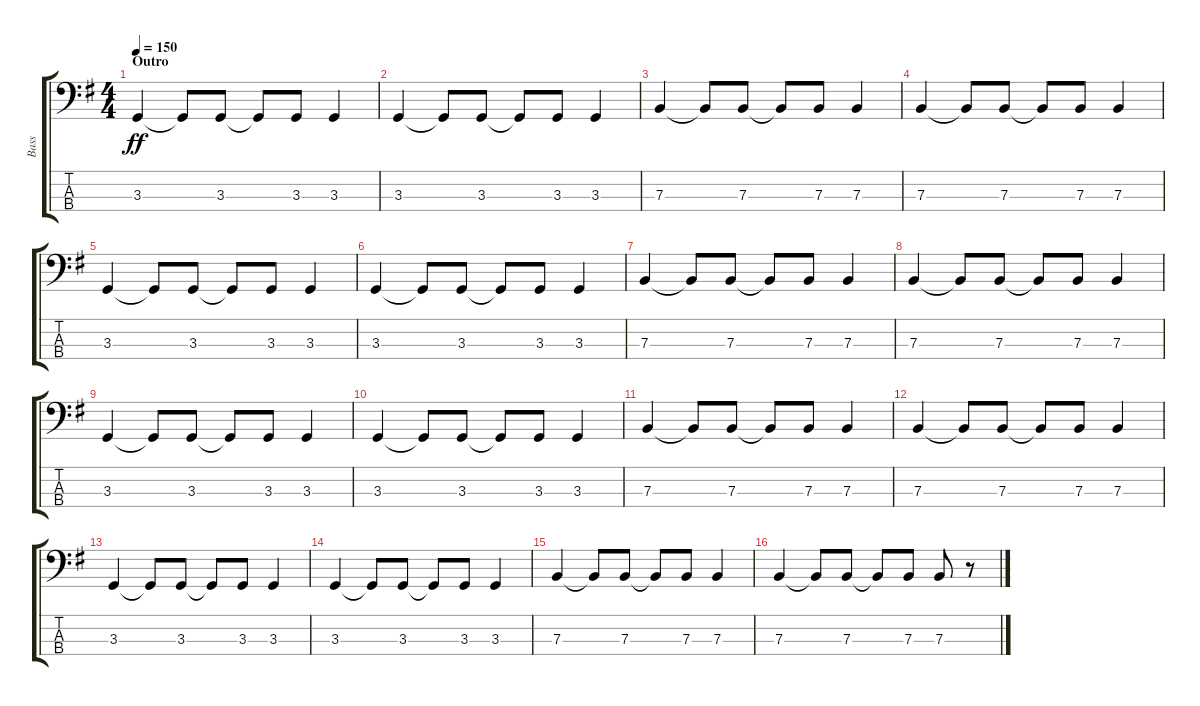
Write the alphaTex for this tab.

\track ("Bass" "Bass") {instrument electricbassfinger}
\staff {score tabs}
\tuning (D2 A1 E1 B0) {hide}
\ts (4 4)
\section ("" "Outro")
\tempo 150
\clef f4
\ks g
3.3.4{dy ff} 3.3{t}.8 3.3.8 3.3{t}.8 3.3.8 3.3.4 |
3.3.4 3.3{t}.8 3.3.8 3.3{t}.8 3.3.8 3.3.4 |
7.3.4 7.3{t}.8 7.3.8 7.3{t}.8 7.3.8 7.3.4 |
7.3.4 7.3{t}.8 7.3.8 7.3{t}.8 7.3.8 7.3.4 |
3.3.4 3.3{t}.8 3.3.8 3.3{t}.8 3.3.8 3.3.4 |
3.3.4 3.3{t}.8 3.3.8 3.3{t}.8 3.3.8 3.3.4 |
7.3.4 7.3{t}.8 7.3.8 7.3{t}.8 7.3.8 7.3.4 |
7.3.4 7.3{t}.8 7.3.8 7.3{t}.8 7.3.8 7.3.4 |
3.3.4 3.3{t}.8 3.3.8 3.3{t}.8 3.3.8 3.3.4 |
3.3.4 3.3{t}.8 3.3.8 3.3{t}.8 3.3.8 3.3.4 |
7.3.4 7.3{t}.8 7.3.8 7.3{t}.8 7.3.8 7.3.4 |
7.3.4 7.3{t}.8 7.3.8 7.3{t}.8 7.3.8 7.3.4 |
3.3.4 3.3{t}.8 3.3.8 3.3{t}.8 3.3.8 3.3.4 |
3.3.4 3.3{t}.8 3.3.8 3.3{t}.8 3.3.8 3.3.4 |
7.3.4 7.3{t}.8 7.3.8 7.3{t}.8 7.3.8 7.3.4 |
7.3.4 7.3{t}.8 7.3.8 7.3{t}.8 7.3.8 7.3.8 r.8
